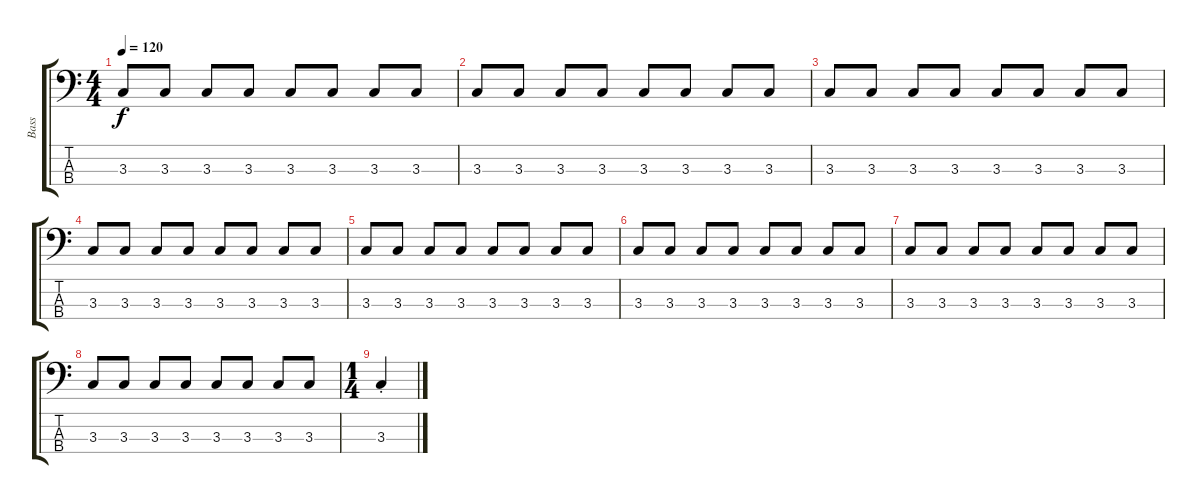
\track ("Bass" "Bass") {instrument fretlessbass}
\staff {score tabs}
\tuning (G2 D2 A1 E1) {hide}
\ts (4 4)
\tempo 120
\clef f4
\ks c
3.3.8{dy f} 3.3.8 3.3.8 3.3.8 3.3.8 3.3.8 3.3.8 3.3.8 |
3.3.8 3.3.8 3.3.8 3.3.8 3.3.8 3.3.8 3.3.8 3.3.8 |
3.3.8 3.3.8 3.3.8 3.3.8 3.3.8 3.3.8 3.3.8 3.3.8 |
3.3.8 3.3.8 3.3.8 3.3.8 3.3.8 3.3.8 3.3.8 3.3.8 |
3.3.8 3.3.8 3.3.8 3.3.8 3.3.8 3.3.8 3.3.8 3.3.8 |
3.3.8 3.3.8 3.3.8 3.3.8 3.3.8 3.3.8 3.3.8 3.3.8 |
3.3.8 3.3.8 3.3.8 3.3.8 3.3.8 3.3.8 3.3.8 3.3.8 |
3.3.8 3.3.8 3.3.8 3.3.8 3.3.8 3.3.8 3.3.8 3.3.8 |
\ts (1 4)
3.3{st}.4
